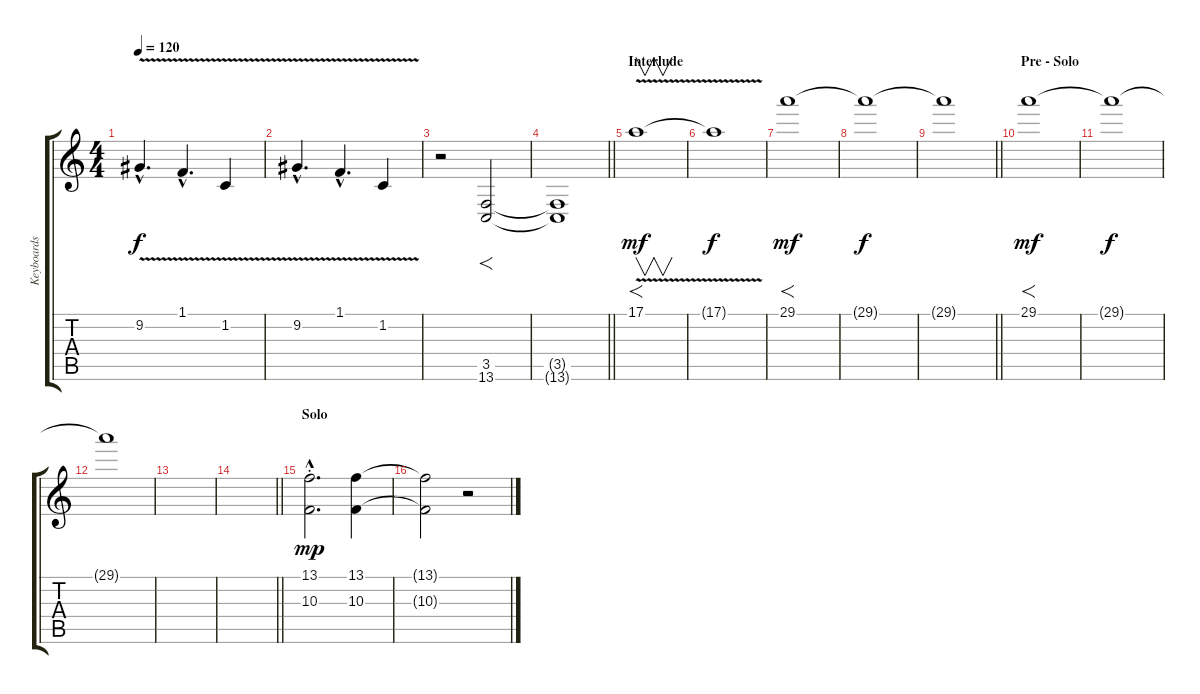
\track ("Keyboards" "Keyboards") {instrument pad7halo}
\staff {score tabs}
\tuning (E4 B3 G3 D3 A2 E2) {hide}
\ts (4 4)
\tempo 120
\clef g2
\ks c
9.2{v hac}.4{d dy f} 1.1{v hac}.4{d} 1.2{v}.4 |
9.2{v hac}.4{d} 1.1{v hac}.4{d} 1.2{v}.4 |
r.2{volume 8 instrument seashore} (3.5 13.6).2{f} |
\barLineRight lightlight
(3.5{t} 13.6{t}).1 |
\section ("" "Interlude")
17.1{v}.1{f v dy mf volume 7 instrument pad7halo} |
17.1{t}.1{dy f} |
29.1.1{f dy mf volume 7} |
29.1{t}.1{dy f} |
\barLineRight lightlight
29.1{t}.1 |
\section ("" "Pre - Solo")
29.1.1{f dy mf} |
29.1{t}.1{dy f} |
29.1{t}.1 |
|
\barLineRight lightlight
|
\section ("" "Solo")
(13.1{hac st} 10.3{hac st}).2{d dy mp volume 9} (13.1 10.3).4 |
(13.1{t} 10.3{t}).2 r.2
